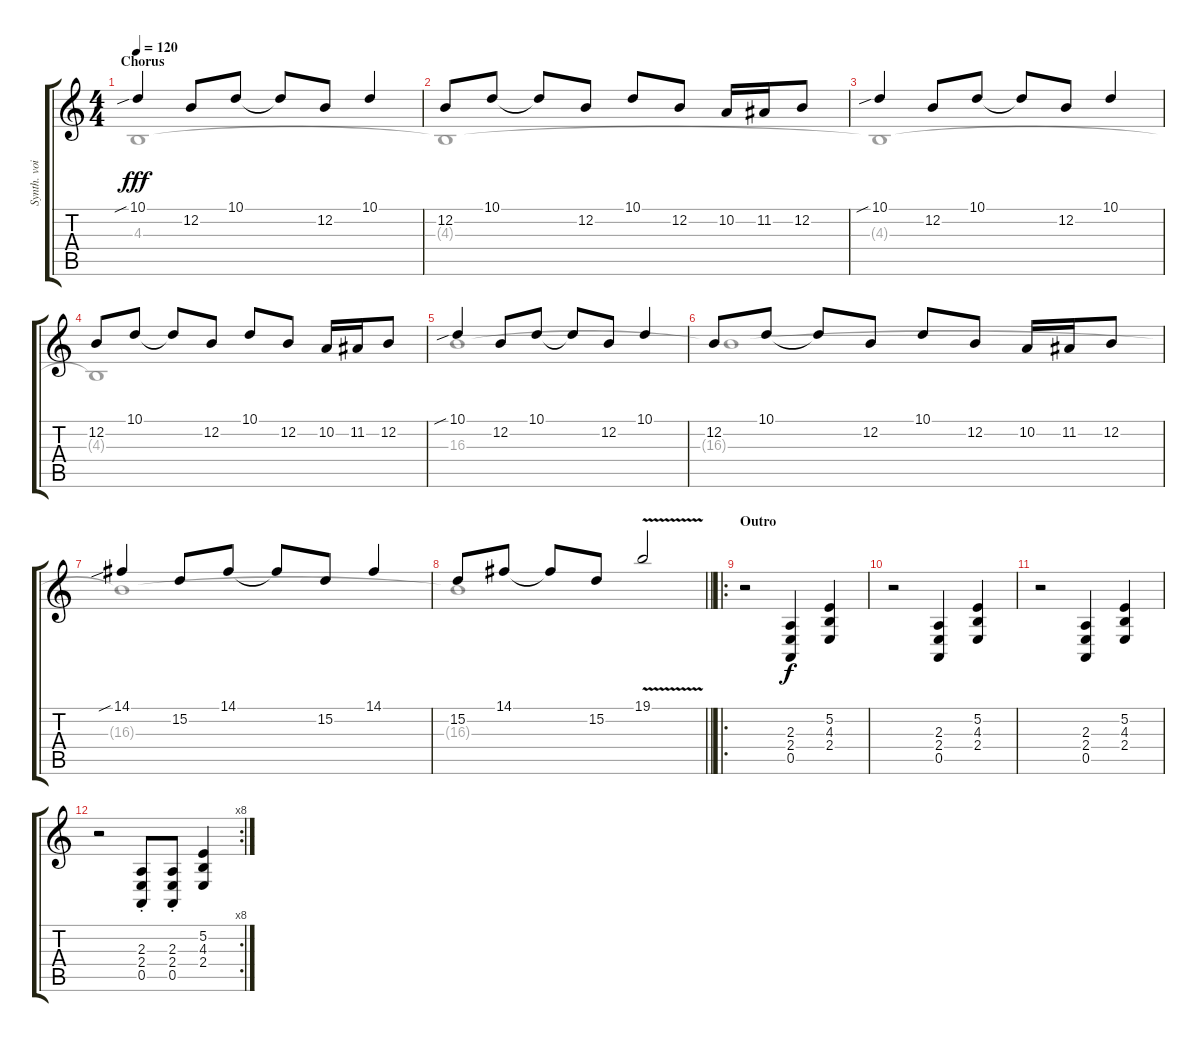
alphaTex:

\track ("Synth. voice 1" "Synth. voi") {instrument synthbrass1}
\staff {score tabs}
\tuning (E4 B3 G3 D3 A2 E2) {hide}
\voice
\ts (4 4)
\section ("" "Chorus")
\tempo 120
\clef g2
\ks c
10.1{sib}.4{dy fff} 12.2.8 10.1.8 10.1{t}.8 12.2.8 10.1.4 |
12.2.8 10.1.8 10.1{t}.8 12.2.8 10.1.8 12.2.8 10.2.16 11.2.16 12.2.8 |
10.1{sib}.4 12.2.8 10.1.8 10.1{t}.8 12.2.8 10.1.4 |
12.2.8 10.1.8 10.1{t}.8 12.2.8 10.1.8 12.2.8 10.2.16 11.2.16 12.2.8 |
10.1{sib}.4 12.2.8 10.1.8 10.1{t}.8 12.2.8 10.1.4 |
12.2.8 10.1.8 10.1{t}.8 12.2.8 10.1.8 12.2.8 10.2.16 11.2.16 12.2.8 |
14.1{sib}.4 15.2.8 14.1.8 14.1{t}.8 15.2.8 14.1.4 |
\barLineRight lightlight
15.2.8 14.1.8 14.1{t}.8 15.2.8 19.1{v}.2 |
\ro
\section ("" "Outro")
r.2 (2.3 2.4 0.5).4{dy f} (5.2 4.3 2.4).4 |
r.2 (2.3 2.4 0.5).4 (5.2 4.3 2.4).4 |
r.2 (2.3 2.4 0.5).4 (5.2 4.3 2.4).4 |
\rc 8
r.2 (2.3{st} 2.4{st} 0.5{st}).8 (2.3{st} 2.4{st} 0.5{st}).8 (5.2 4.3 2.4).4
\voice
\clef g2
\ottava regular
\simile none
\ks c
4.3.1{dy fff} |
4.3{t}.1 |
4.3{t}.1 |
4.3{t}.1 |
16.3.1 |
16.3{t}.1 |
16.3{t}.1 |
\barLineRight lightlight
16.3{t}.1 |
|
|
|
